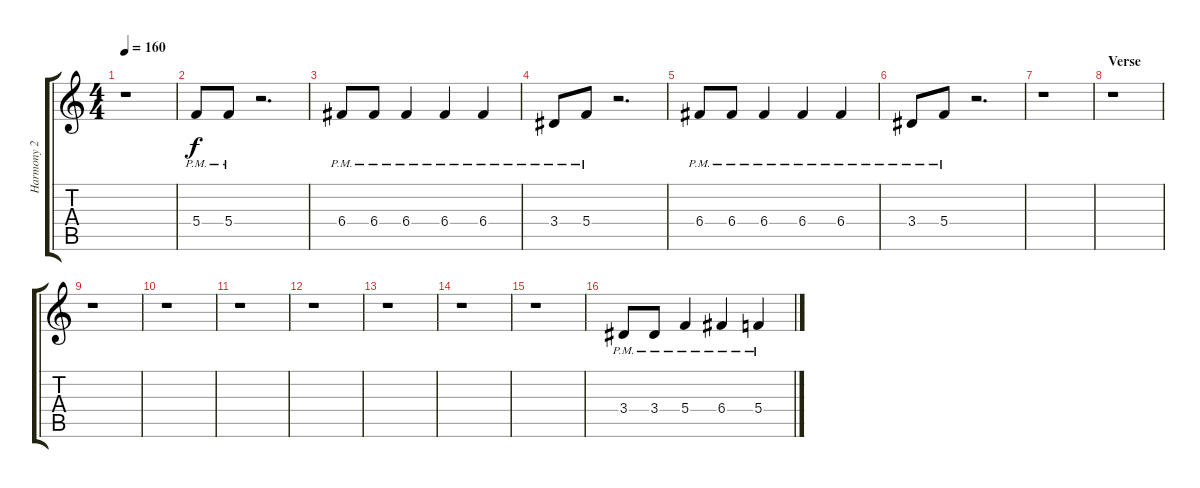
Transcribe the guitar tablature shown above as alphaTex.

\track ("Harmony 2" "Harmony 2") {instrument overdrivenguitar}
\staff {score tabs}
\tuning (D4 A3 F3 C3 G2 C2) {hide}
\ts (4 4)
\tempo 160
\clef g2
\ks aminor
r.1{dy f} |
5.4{pm}.8 5.4{pm}.8 r.2{d} |
6.4{pm}.8 6.4{pm}.8 6.4{pm}.4 6.4{pm}.4 6.4{pm}.4 |
3.4{pm}.8 5.4{pm}.8 r.2{d} |
6.4{pm}.8 6.4{pm}.8 6.4{pm}.4 6.4{pm}.4 6.4{pm}.4 |
3.4{pm}.8 5.4{pm}.8 r.2{d} |
r.1 |
\section ("" "Verse")
r.1 |
r.1 |
r.1 |
r.1 |
r.1 |
r.1 |
r.1 |
r.1 |
3.4{pm}.8 3.4{pm}.8 5.4{pm}.4 6.4{pm}.4 5.4{pm}.4
